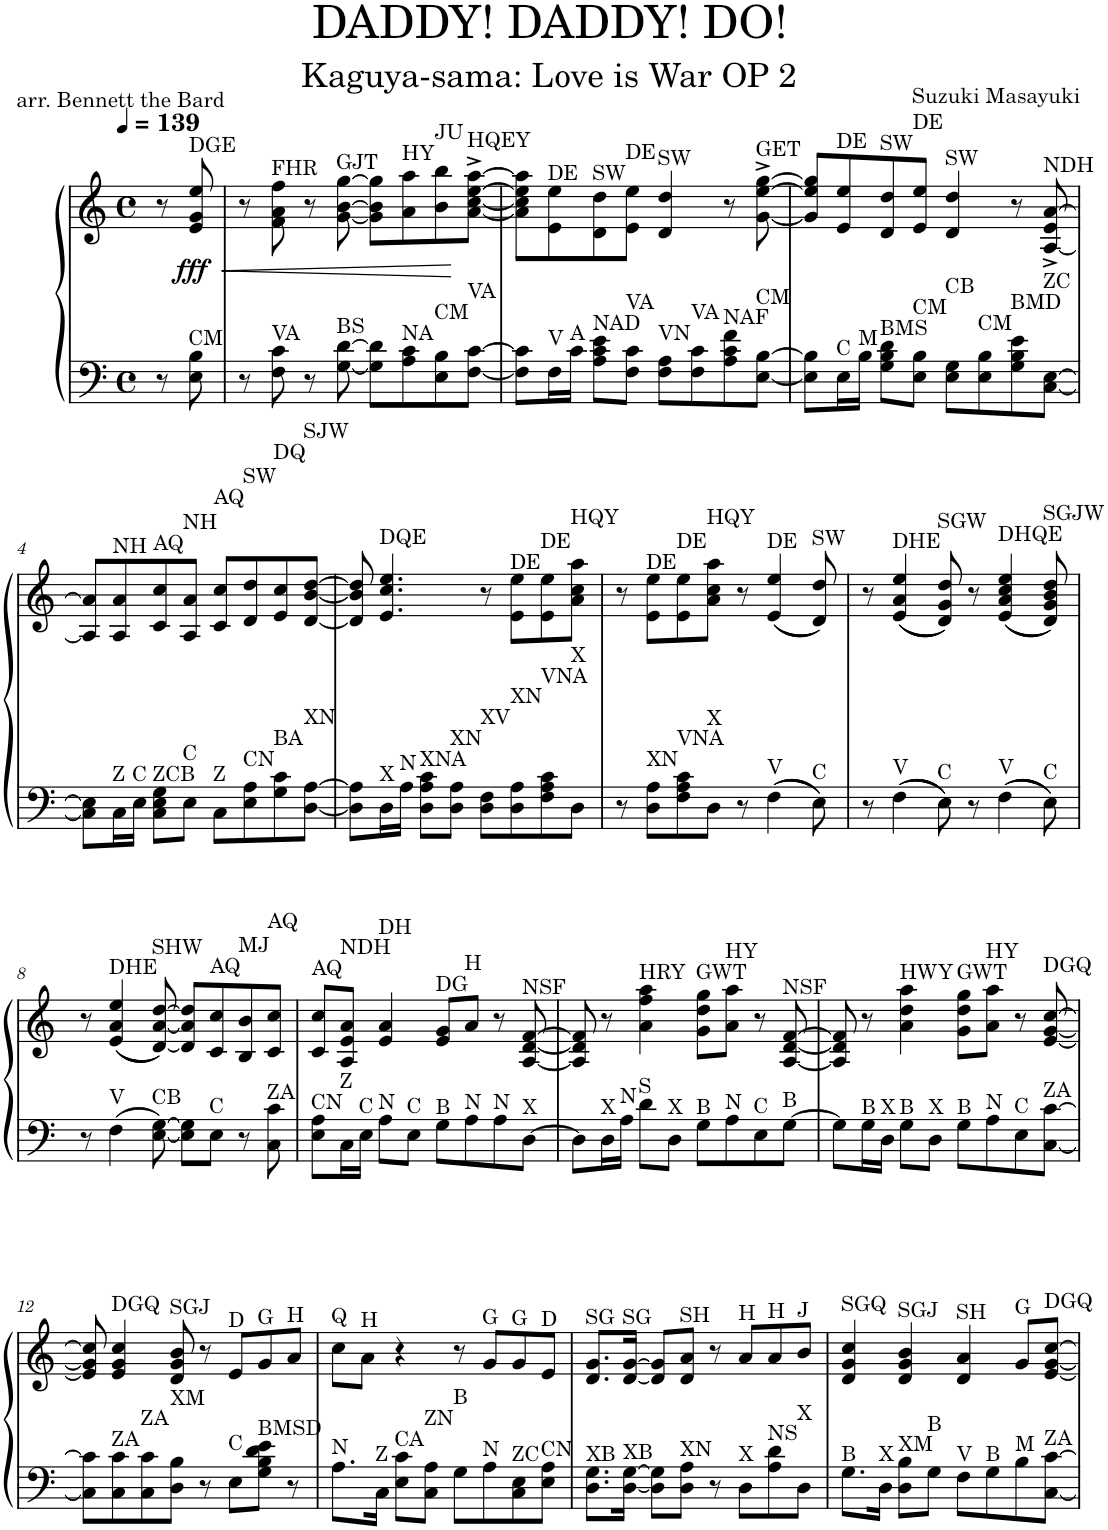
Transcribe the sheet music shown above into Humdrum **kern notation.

**kern	**kern	**dynam
*part1	*part1	*part1
*staff2	*staff1	*staff1/2
*I"Piano	*	*
*I'Pno.	*	*
*clefF4	*clefG2	*
*k[]	*k[]	*
*M4/4	*M4/4	*
*met(c)	*met(c)	*
*MM139	*MM139	*
=	=	=
8r	8r	.
!	!LO:TX:a:t=DGE	!
!LO:TX:a:t=CM	!	!
!	!	!LO:HP:b
!	!	!LO:DY:n=1:b
8E\ 8B\	8e/ 8g/ 8ee/	< fff
=1	=1	=1
8r	8r	.
!	!LO:TX:a:t=FHR	!
!LO:TX:a:t=VA	!	!
8F\ 8c\	8f\ 8a\ 8ff\	.
8r	8r	.
!	!LO:TX:a:t=GJT	!
!LO:TX:a:t=BS	!	!
[8G\ [8d\	[8g\ [8b\ [8gg\	.
8G\] 8d\]L	8g\] 8b\] 8gg\]L	.
!	!LO:TX:a:t=HY	!
!LO:TX:a:t=NA	!	!
8A\ 8c\	8a\ 8aa\	.
!	!LO:TX:a:t=JU	!
!LO:TX:a:t=CM	!	!
8E\ 8B\	8b\ 8bb\	.
!	!LO:TX:a:t=HQEY	!
!LO:TX:a:t=VA	!	!
[8F\ [8c\J	[8a\^ [8cc\^ [8ee\^ [8aa\^J	[
=2	=2	=2
8F\] 8c\]L	8a\] 8cc\] 8ee\] 8aa\]L	.
!	!LO:TX:a:t=DE	!
!LO:TX:a:t=V	!	!
16F\L	8e\ 8ee\	.
!LO:TX:a:t=A	!	!
16c\JJ	.	.
!	!LO:TX:a:t=SW	!
!LO:TX:a:t=NAD	!	!
8A\ 8c\ 8e\L	8d\ 8dd\	.
!	!LO:TX:a:t=DE	!
!LO:TX:a:t=VA	!	!
8F\ 8c\J	8e\ 8ee\J	.
!	!LO:TX:a:t=SW	!
!LO:TX:a:t=VN	!	!
8F\ 8A\L	4d/ 4dd/	.
!LO:TX:a:t=VA	!	!
8F\ 8c\	.	.
!LO:TX:a:t=NAF	!	!
8A\ 8c\ 8f\	8r	.
!	!LO:TX:a:t=GET	!
!LO:TX:a:t=CM	!	!
[8E\ [8B\J	[8g\^ [8ee\^ [8gg\^	.
=3	=3	=3
8E\] 8B\]L	8g/] 8ee/] 8gg/]L	.
!	!LO:TX:a:t=DE	!
!LO:TX:a:t=C	!	!
16E\L	8e/ 8ee/	.
!LO:TX:a:t=M	!	!
16B\JJ	.	.
!	!LO:TX:a:t=SW	!
!LO:TX:a:t=BMS	!	!
8G\ 8B\ 8d\L	8d/ 8dd/	.
!	!LO:TX:a:t=DE	!
!LO:TX:a:t=CM	!	!
8E\ 8B\J	8e/ 8ee/J	.
!	!LO:TX:a:t=SW	!
!LO:TX:a:t=CB	!	!
8E\ 8G\L	4d/ 4dd/	.
!LO:TX:a:t=CM	!	!
8E\ 8B\	.	.
!LO:TX:a:t=BMD	!	!
8G\ 8B\ 8e\	8r	.
!	!LO:TX:a:t=NDH	!
!LO:TX:a:t=ZC	!	!
[8C\ [8E\J	[8A/^ 8e/^ [8a/^	.
!!LO:LB:g=z
=4	=4	=4
8C\] 8E\]L	8A/] 8a/]L	.
!	!LO:TX:a:t=NH	!
!LO:TX:a:t=Z	!	!
16C\L	8A/ 8a/	.
!LO:TX:a:t=C	!	!
16E\JJ	.	.
!	!LO:TX:a:t=AQ	!
!LO:TX:a:t=ZCB	!	!
8C\ 8E\ 8G\L	8c/ 8cc/	.
!	!LO:TX:a:t=NH	!
!LO:TX:a:t=C	!	!
8E\J	8A/ 8a/J	.
!	!LO:TX:a:t=AQ	!
!LO:TX:a:t=Z	!	!
8C\L	8c/ 8cc/L	.
!	!LO:TX:a:t=SW	!
!LO:TX:a:t=CN	!	!
8E\ 8A\	8d/ 8dd/	.
!	!LO:TX:a:t=DQ	!
!LO:TX:a:t=BA	!	!
8G\ 8c\	8e/ 8cc/	.
!	!LO:TX:a:t=SJW	!
!LO:TX:a:t=XN	!	!
[8D\ [8A\J	[8d/ [8b/ [8dd/J	.
=5	=5	=5
8D\] 8A\]L	8d/] 8b/] 8dd/]	.
!	!LO:TX:a:t=DQE	!
!LO:TX:a:t=X	!	!
16D\L	4.e/ 4.cc/ 4.ee/	.
!LO:TX:a:t=N	!	!
16A\JJ	.	.
!LO:TX:a:t=XNA	!	!
8D\ 8A\ 8c\L	.	.
!LO:TX:a:t=XN	!	!
8D\ 8A\J	.	.
!LO:TX:a:t=XV	!	!
8D\ 8F\L	8r	.
!	!LO:TX:a:t=DE	!
!LO:TX:a:t=XN	!	!
8D\ 8A\	8e\ 8ee\L	.
!	!LO:TX:a:t=DE	!
!LO:TX:a:t=VNA	!	!
8F\ 8A\ 8c\	8e\ 8ee\	.
!	!LO:TX:a:t=HQY	!
!LO:TX:a:t=X	!	!
8D\J	8a\ 8cc\ 8aa\J	.
=6	=6	=6
8r	8r	.
!	!LO:TX:a:t=DE	!
!LO:TX:a:t=XN	!	!
8D\ 8A\L	8e\ 8ee\L	.
!	!LO:TX:a:t=DE	!
!LO:TX:a:t=VNA	!	!
8F\ 8A\ 8c\	8e\ 8ee\	.
!	!LO:TX:a:t=HQY	!
!LO:TX:a:t=X	!	!
8D\J	8a\ 8cc\ 8aa\J	.
8r	8r	.
!	!LO:TX:a:t=DE	!
!LO:TX:a:t=V	!	!
4F\	((4e/ 4ee/	.
!	!LO:TX:a:t=SW	!
!LO:TX:a:t=C	!	!
8E\	8d/ 8dd/))	.
=7	=7	=7
8r	8r	.
!	!LO:TX:a:t=DHE	!
!LO:TX:a:t=V	!	!
4F\	((4e/ 4a/ 4ee/	.
!	!LO:TX:a:t=SGW	!
!LO:TX:a:t=C	!	!
8E\	8d/ 8g/ 8dd/))	.
8r	8r	.
!	!LO:TX:a:t=DHQE	!
!LO:TX:a:t=V	!	!
4F\	((4e/ 4a/ 4cc/ 4ee/	.
!	!LO:TX:a:t=SGJW	!
!LO:TX:a:t=C	!	!
8E\	8d/ 8g/ 8b/ 8dd/))	.
!!LO:LB:g=z
=8	=8	=8
8r	8r	.
!	!LO:TX:a:t=DHE	!
!LO:TX:a:t=V	!	!
4F\	((4e/ 4a/ 4ee/	.
!	!LO:TX:a:t=SHW	!
!LO:TX:a:t=CB	!	!
[8E\ [8G\	[8d/ [8a/ [8dd/))	.
8E\] 8G\]L	8d/] 8a/] 8dd/]L	.
!	!LO:TX:a:t=AQ	!
!LO:TX:a:t=C	!	!
8E\J	8c/ 8cc/	.
!	!LO:TX:a:t=MJ	!
8r	8B/ 8b/	.
!	!LO:TX:a:t=AQ	!
!LO:TX:a:t=ZA	!	!
8C\ 8c\	8c/ 8cc/J	.
=9	=9	=9
!	!LO:TX:a:t=AQ	!
!LO:TX:a:t=CN	!	!
8E\ 8A\L	8c/ 8cc/L	.
!	!LO:TX:a:t=NDH	!
!LO:TX:a:t=Z	!	!
16C\L	8A/ 8e/ 8a/J	.
!LO:TX:a:t=C	!	!
16E\JJ	.	.
!	!LO:TX:a:t=DH	!
!LO:TX:a:t=N	!	!
8A\L	4e/ 4a/	.
!LO:TX:a:t=C	!	!
8E\J	.	.
!	!LO:TX:a:t=DG	!
!LO:TX:a:t=B	!	!
8G\L	8e/ 8g/L	.
!	!LO:TX:a:t=H	!
!LO:TX:a:t=N	!	!
8A\	8a/J	.
!LO:TX:a:t=N	!	!
8A\	8r	.
!	!LO:TX:a:t=NSF	!
!LO:TX:a:t=X	!	!
[8D\J	[8A/ [8d/ [8f/	.
=10	=10	=10
8D\L]	8A/] 8d/] 8f/]	.
!LO:TX:a:t=X	!	!
16D\L	8r	.
!LO:TX:a:t=N	!	!
16A\JJ	.	.
!	!LO:TX:a:t=HRY	!
!LO:TX:a:t=S	!	!
8d\L	4a\ 4ff\ 4aa\	.
!LO:TX:a:t=X	!	!
8D\J	.	.
!	!LO:TX:a:t=GWT	!
!LO:TX:a:t=B	!	!
8G\L	8g\ 8dd\ 8gg\L	.
!	!LO:TX:a:t=HY	!
!LO:TX:a:t=N	!	!
8A\	8a\ 8aa\J	.
!LO:TX:a:t=C	!	!
8E\	8r	.
!	!LO:TX:a:t=NSF	!
!LO:TX:a:t=B	!	!
[8G\J	[8A/ [8d/ [8f/	.
=11	=11	=11
8G\L]	8A/] 8d/] 8f/]	.
!LO:TX:a:t=B	!	!
16G\L	8r	.
!LO:TX:a:t=X	!	!
16D\JJ	.	.
!	!LO:TX:a:t=HWY	!
!LO:TX:a:t=B	!	!
8G\L	4a\ 4dd\ 4aa\	.
!LO:TX:a:t=X	!	!
8D\J	.	.
!	!LO:TX:a:t=GWT	!
!LO:TX:a:t=B	!	!
8G\L	8g\ 8dd\ 8gg\L	.
!	!LO:TX:a:t=HY	!
!LO:TX:a:t=N	!	!
8A\	8a\ 8aa\J	.
!LO:TX:a:t=C	!	!
8E\	8r	.
!	!LO:TX:a:t=DGQ	!
!LO:TX:a:t=ZA	!	!
[8C\ [8c\J	[8e/ [8g/ [8cc/	.
!!LO:LB:g=z
=12	=12	=12
8C\] 8c\]L	8e/] 8g/] 8cc/]	.
!	!LO:TX:a:t=DGQ	!
!LO:TX:a:t=ZA	!	!
8C\ 8c\	4e/ 4g/ 4cc/	.
!LO:TX:a:t=ZA	!	!
8C\ 8c\	.	.
!	!LO:TX:a:t=SGJ	!
!LO:TX:a:t=XM	!	!
8D\ 8B\J	8d/ 8g/ 8b/	.
8r	8r	.
!	!LO:TX:a:t=D	!
!LO:TX:a:t=C	!	!
8E\L	8e/L	.
!	!LO:TX:a:t=G	!
!LO:TX:a:t=BMSD	!	!
8G\ 8B\ 8d\ 8e\J	8g/	.
!	!LO:TX:a:t=H	!
8r	8a/J	.
=13	=13	=13
!	!LO:TX:a:t=Q	!
!LO:TX:a:t=N	!	!
8.A\L	8cc\L	.
!	!LO:TX:a:t=H	!
.	8a\J	.
!LO:TX:a:t=Z	!	!
16C\Jk	.	.
!LO:TX:a:t=CA	!	!
8E\ 8c\L	4r	.
!LO:TX:a:t=ZN	!	!
8C\ 8A\J	.	.
!LO:TX:a:t=B	!	!
8G\L	8r	.
!	!LO:TX:a:t=G	!
!LO:TX:a:t=N	!	!
8A\	8g/L	.
!	!LO:TX:a:t=G	!
!LO:TX:a:t=ZC	!	!
8C\ 8E\	8g/	.
!	!LO:TX:a:t=D	!
!LO:TX:a:t=CN	!	!
8E\ 8A\J	8e/J	.
=14	=14	=14
!	!LO:TX:a:t=SG	!
!LO:TX:a:t=XB	!	!
8.D\ 8.G\L	8.d/ 8.g/L	.
!	!LO:TX:a:t=SG	!
!LO:TX:a:t=XB	!	!
[16D\ [16G\Jk	[16d/ [16g/Jk	.
8D\] 8G\]L	8d/] 8g/]L	.
!	!LO:TX:a:t=SH	!
!LO:TX:a:t=XN	!	!
8D\ 8A\J	8d/ 8a/J	.
8r	8r	.
!	!LO:TX:a:t=H	!
!LO:TX:a:t=X	!	!
8D\L	8a/L	.
!	!LO:TX:a:t=H	!
!LO:TX:a:t=NS	!	!
8A\ 8d\	8a/	.
!	!LO:TX:a:t=J	!
!LO:TX:a:t=X	!	!
8D\J	8b/J	.
=15	=15	=15
!	!LO:TX:a:t=SGQ	!
!LO:TX:a:t=B	!	!
8.G\L	4d/ 4g/ 4cc/	.
!LO:TX:a:t=X	!	!
16D\Jk	.	.
!	!LO:TX:a:t=SGJ	!
!LO:TX:a:t=XM	!	!
8D\ 8B\L	4d/ 4g/ 4b/	.
!LO:TX:a:t=B	!	!
8G\J	.	.
!	!LO:TX:a:t=SH	!
!LO:TX:a:t=V	!	!
8F\L	4d/ 4a/	.
!LO:TX:a:t=B	!	!
8G\	.	.
!	!LO:TX:a:t=G	!
!LO:TX:a:t=M	!	!
8B\	8g/L	.
!	!LO:TX:a:t=DGQ	!
!LO:TX:a:t=ZA	!	!
[8C\ [8c\J	[8e/ [8g/ [8cc/J	.
=	=	=
*-	*-	*-
